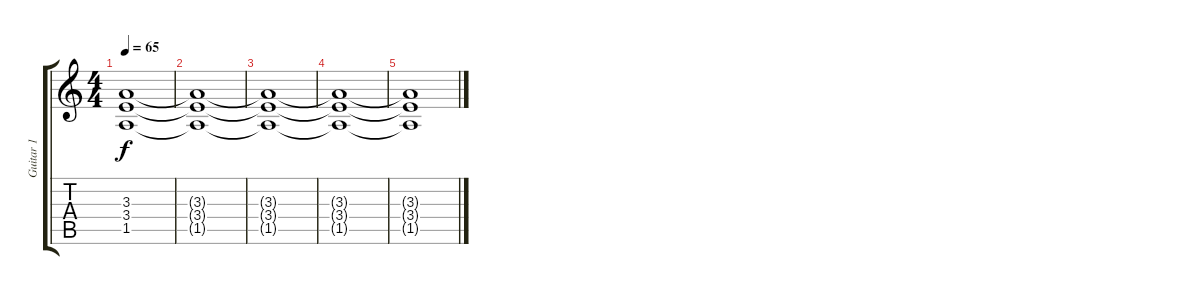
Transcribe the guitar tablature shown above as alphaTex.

\track ("Guitar 1" "Guitar 1") {instrument electricguitarclean}
\staff {score tabs}
\tuning (Db4 Ab3 Gb3 Db3 Ab2 Db2) {hide}
\ts (4 4)
\tempo 65
\clef g2
\ks c
(3.3{t} 3.4{t} 1.5{t}).1{dy f} |
(3.3{t} 3.4{t} 1.5{t}).1{volume 0} |
(3.3{t} 3.4{t} 1.5{t}).1 |
(3.3{t} 3.4{t} 1.5{t}).1 |
(3.3{t} 3.4{t} 1.5{t}).1
